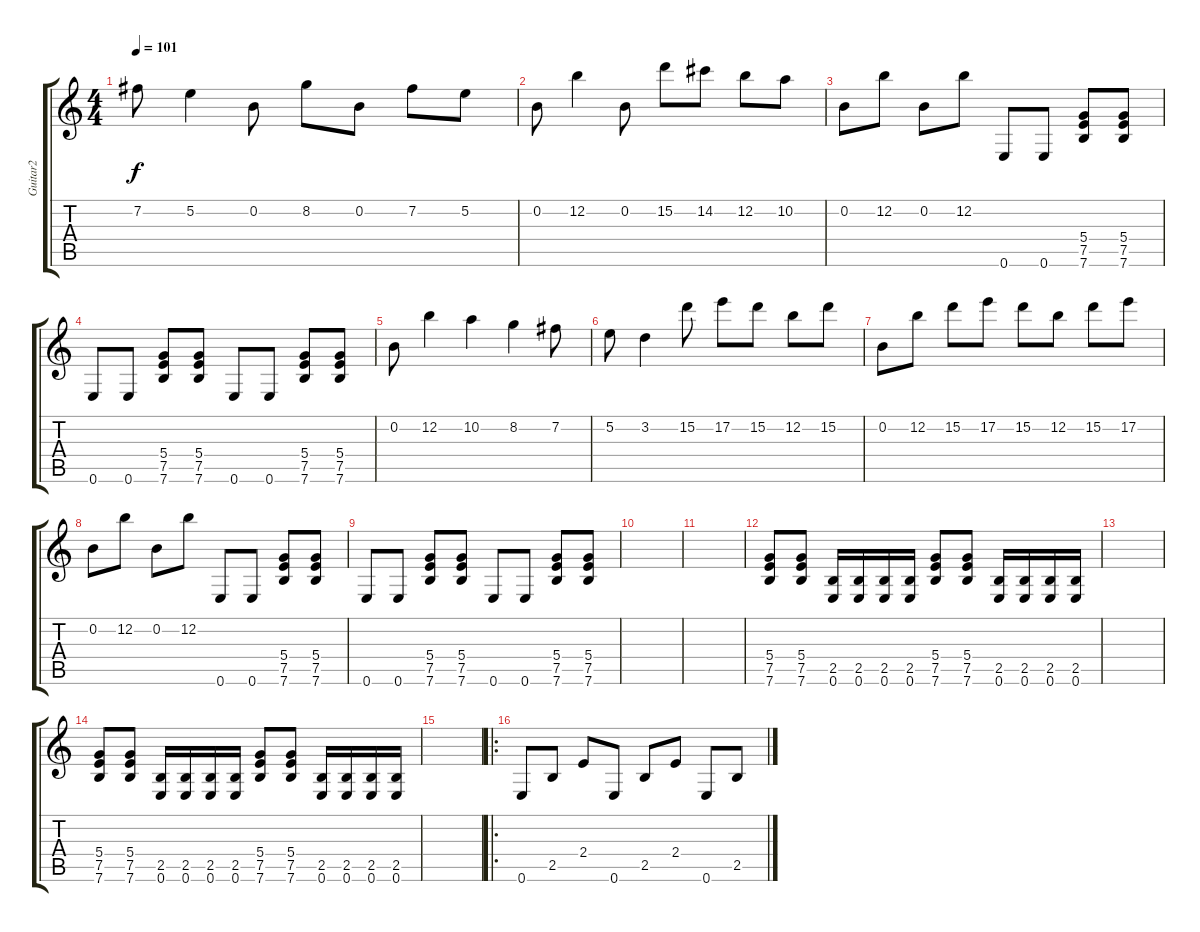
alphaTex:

\track ("Guitar2" "Guitar2") {instrument electricguitarclean}
\staff {score tabs}
\tuning (E4 B3 G3 D3 A2 E2) {hide}
\ts (4 4)
\tempo 101
\clef g2
\ks c
7.2.8{dy f} 5.2.4 0.2.8 8.2.8 0.2.8 7.2.8 5.2.8 |
0.2.8 12.2.4 0.2.8 15.2.8 14.2.8 12.2.8 10.2.8 |
0.2.8{instrument distortionguitar} 12.2.8 0.2.8 12.2.8 0.6.8 0.6.8 (5.4 7.5 7.6).8 (5.4 7.5 7.6).8 |
0.6.8 0.6.8 (5.4 7.5 7.6).8 (5.4 7.5 7.6).8 0.6.8 0.6.8 (5.4 7.5 7.6).8 (5.4 7.5 7.6).8 |
0.2.8{instrument distortionguitar} 12.2.4 10.2.4 8.2.4 7.2.8 |
5.2.8 3.2.4 15.2.8 17.2.8 15.2.8 12.2.8 15.2.8 |
0.2.8{instrument distortionguitar} 12.2.8 15.2.8 17.2.8 15.2.8 12.2.8 15.2.8 17.2.8 |
0.2.8{instrument distortionguitar} 12.2.8 0.2.8 12.2.8 0.6.8 0.6.8 (5.4 7.5 7.6).8 (5.4 7.5 7.6).8 |
0.6.8 0.6.8 (5.4 7.5 7.6).8 (5.4 7.5 7.6).8 0.6.8 0.6.8 (5.4 7.5 7.6).8 (5.4 7.5 7.6).8 |
|
|
(5.4 7.5 7.6).8{instrument distortionguitar} (5.4 7.5 7.6).8 (2.5 0.6).16 (2.5 0.6).16 (2.5 0.6).16 (2.5 0.6).16 (5.4 7.5 7.6).8 (5.4 7.5 7.6).8 (2.5 0.6).16 (2.5 0.6).16 (2.5 0.6).16 (2.5 0.6).16 |
|
(5.4 7.5 7.6).8{instrument distortionguitar} (5.4 7.5 7.6).8 (2.5 0.6).16 (2.5 0.6).16 (2.5 0.6).16 (2.5 0.6).16 (5.4 7.5 7.6).8 (5.4 7.5 7.6).8 (2.5 0.6).16 (2.5 0.6).16 (2.5 0.6).16 (2.5 0.6).16 |
|
\ro
0.6.8{volume 16 instrument distortionguitar} 2.5.8 2.4.8 0.6.8 2.5.8 2.4.8 0.6.8 2.5.8
